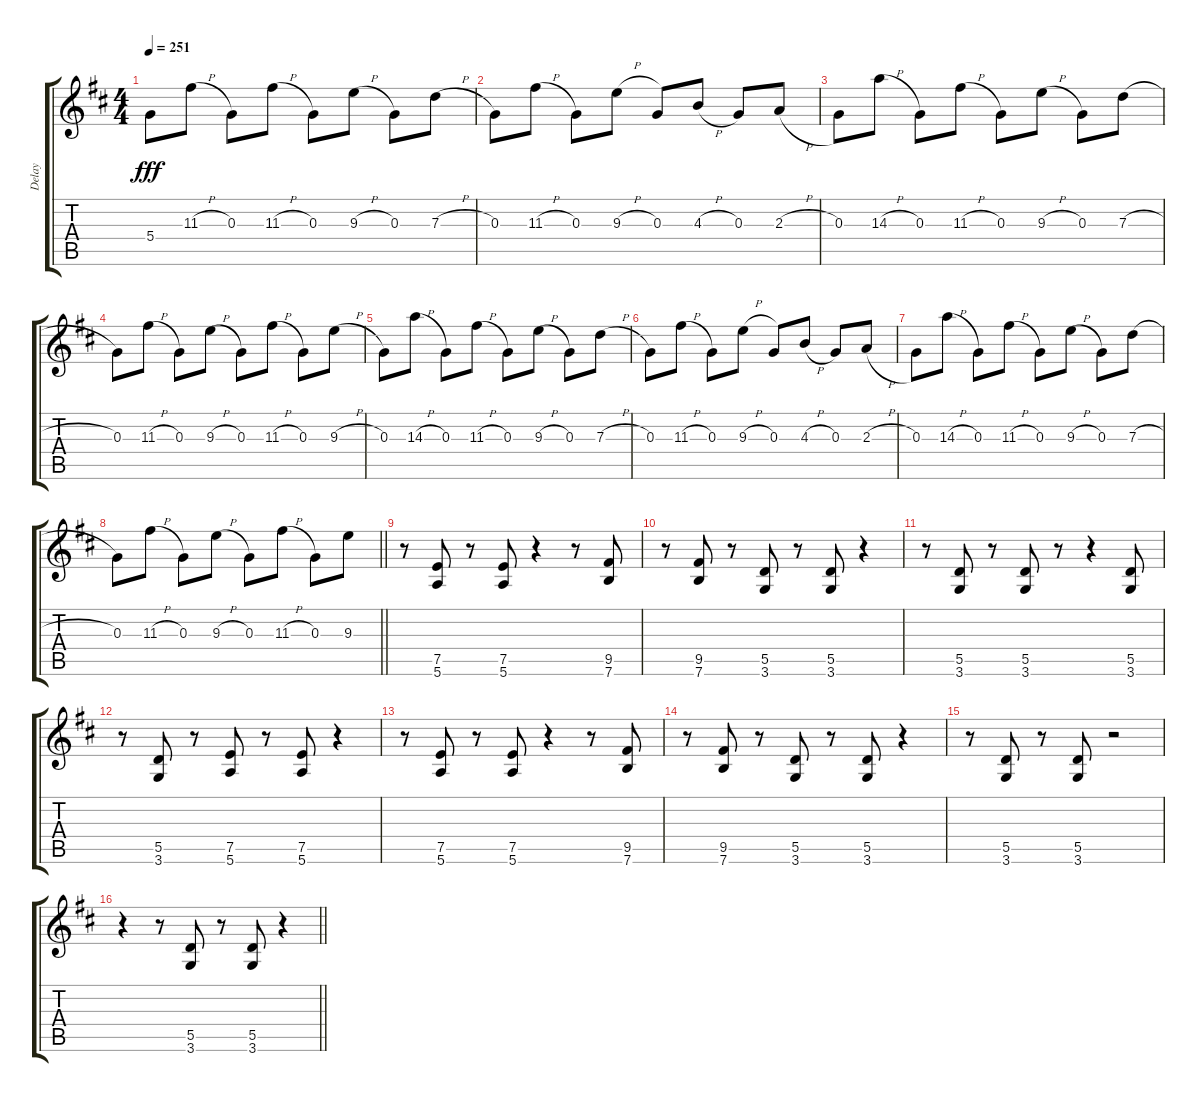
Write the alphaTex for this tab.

\track ("Delay" "Delay") {instrument distortionguitar}
\staff {score tabs}
\tuning (E4 B3 G3 D3 A2 E2) {hide}
\ts (4 4)
\tempo 251
\clef g2
\ks d
5.4.8{dy fff} 11.3{h}.8 0.3.8 11.3{h}.8 0.3.8 9.3{h}.8 0.3.8 7.3{h}.8 |
0.3.8 11.3{h}.8 0.3.8 9.3{h}.8 0.3.8 4.3{h}.8 0.3.8 2.3{h}.8 |
0.3.8 14.3{h}.8 0.3.8 11.3{h}.8 0.3.8 9.3{h}.8 0.3.8 7.3{h}.8 |
0.3.8 11.3{h}.8 0.3.8 9.3{h}.8 0.3.8 11.3{h}.8 0.3.8 9.3{h}.8 |
0.3.8 14.3{h}.8 0.3.8 11.3{h}.8 0.3.8 9.3{h}.8 0.3.8 7.3{h}.8 |
0.3.8 11.3{h}.8 0.3.8 9.3{h}.8 0.3.8 4.3{h}.8 0.3.8 2.3{h}.8 |
0.3.8 14.3{h}.8 0.3.8 11.3{h}.8 0.3.8 9.3{h}.8 0.3.8 7.3{h}.8 |
\barLineRight lightlight
0.3.8 11.3{h}.8 0.3.8 9.3{h}.8 0.3.8 11.3{h}.8 0.3.8 9.3.8 |
r.8 (7.5 5.6).8 r.8 (7.5 5.6).8 r.4 r.8 (9.5 7.6).8 |
r.8 (9.5 7.6).8 r.8 (5.5 3.6).8 r.8 (5.5 3.6).8 r.4 |
r.8 (5.5 3.6).8 r.8 (5.5 3.6).8 r.8 r.4 (5.5 3.6).8 |
r.8 (5.5 3.6).8 r.8 (7.5 5.6).8 r.8 (7.5 5.6).8 r.4 |
r.8 (7.5 5.6).8 r.8 (7.5 5.6).8 r.4 r.8 (9.5 7.6).8 |
r.8 (9.5 7.6).8 r.8 (5.5 3.6).8 r.8 (5.5 3.6).8 r.4 |
r.8 (5.5 3.6).8 r.8 (5.5 3.6).8 r.2 |
\barLineRight lightlight
r.4 r.8 (5.5 3.6).8 r.8 (5.5 3.6).8 r.4
